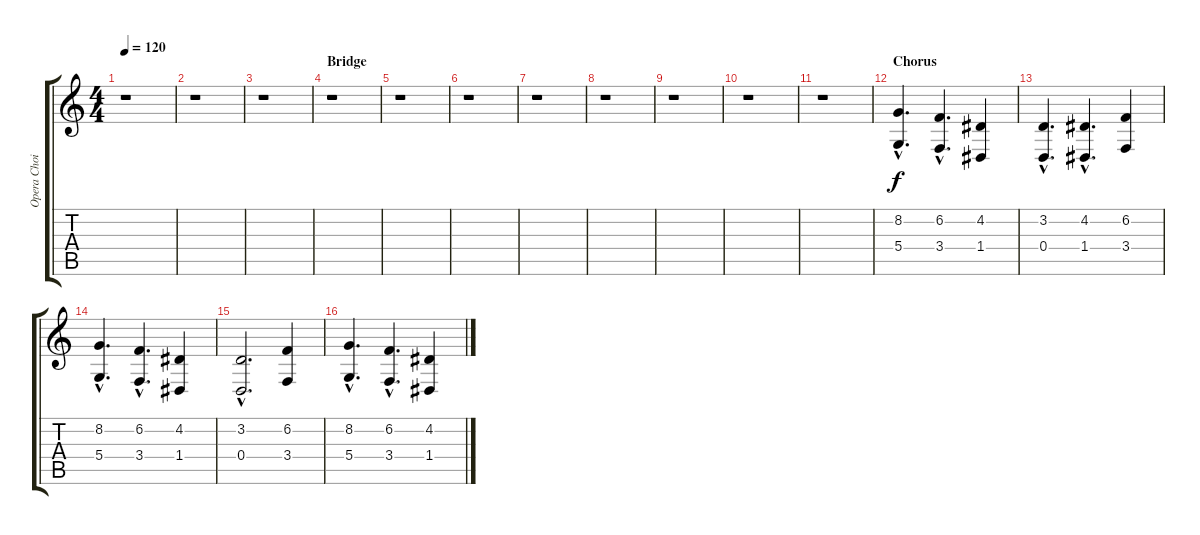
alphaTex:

\track ("Opera Choir - Female Voice" "Opera Choi") {instrument sopranosax}
\staff {score tabs}
\tuning (E4 B3 G3 D3 A2 E2) {hide}
\ts (4 4)
\tempo 120
\clef g2
\ks c
r.1{dy f} |
r.1 |
r.1 |
\section ("" "Bridge")
r.1 |
r.1 |
r.1 |
r.1 |
r.1 |
r.1 |
r.1 |
r.1 |
\section ("" "Chorus")
(8.2{hac} 5.4{hac}).4{d} (6.2{hac} 3.4{hac}).4{d} (4.2 1.4).4 |
(3.2{hac} 0.4{hac}).4{d} (4.2{hac} 1.4{hac}).4{d} (6.2 3.4).4 |
(8.2{hac} 5.4{hac}).4{d} (6.2{hac} 3.4{hac}).4{d} (4.2 1.4).4 |
(3.2{hac} 0.4{hac}).2{d} (6.2 3.4).4 |
(8.2{hac} 5.4{hac}).4{d} (6.2{hac} 3.4{hac}).4{d} (4.2 1.4).4
